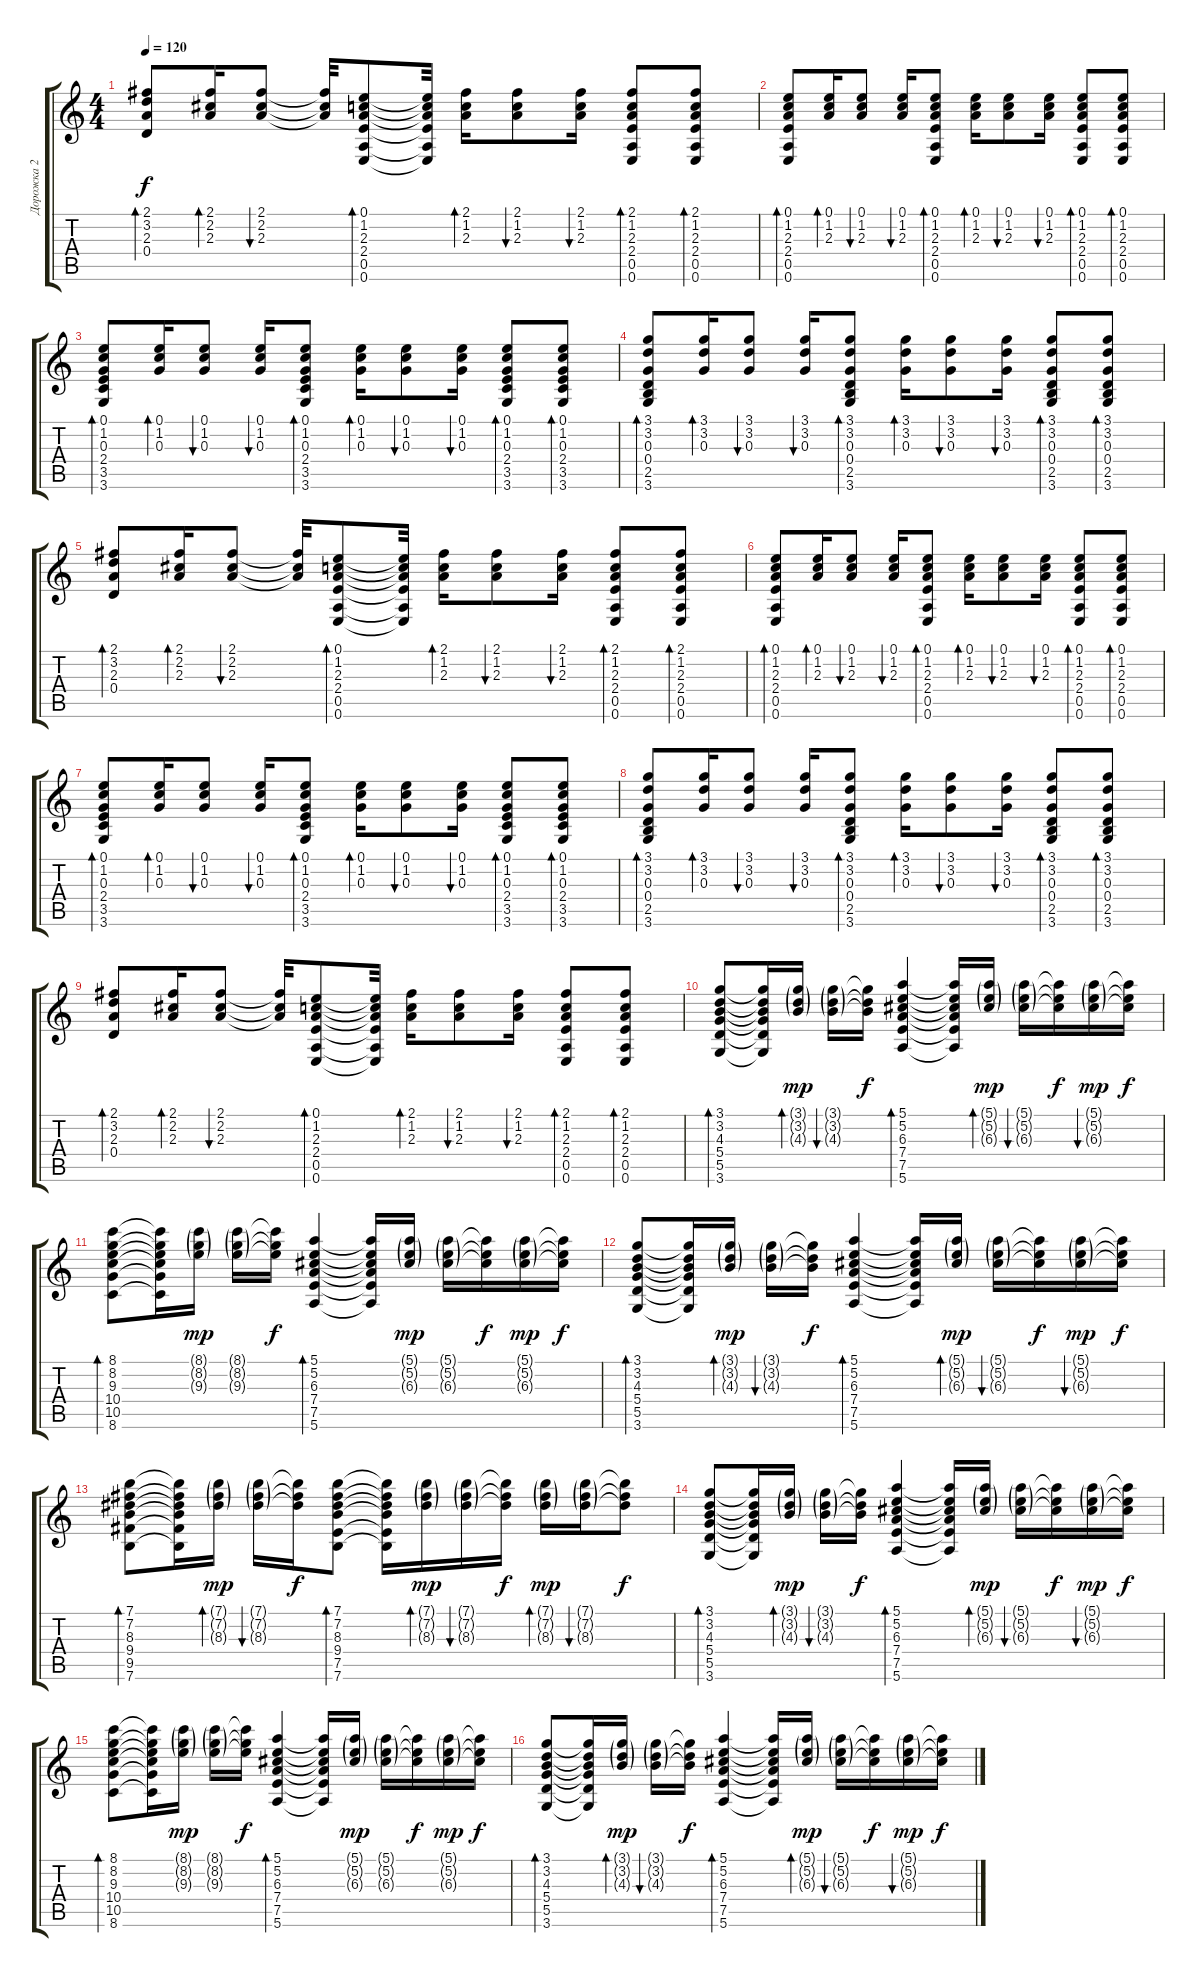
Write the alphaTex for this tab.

\track ("Дорожка 2" "Дорожка 2") {instrument acousticguitarsteel}
\staff {score tabs}
\tuning (E4 B3 G3 D3 A2 E2) {hide}
\ts (4 4)
\tempo 120
\clef g2
\ks c
(2.1 3.2 2.3 0.4).8{bd 60 dy f} (2.1 2.2 2.3).16{bd 60} (2.1 2.2 2.3).8{bu 60} (2.1{t} 2.2{t} 2.3{t}).32 (0.1 1.2 2.3 2.4 0.5 0.6).8{bd 60} (0.1{t} 1.2{t} 2.3{t} 2.4{t} 0.5{t} 0.6{t}).32 (2.1 1.2 2.3).16{bd 60} (2.1 1.2 2.3).8{bu 60} (2.1 1.2 2.3).16{bu 60} (2.1 1.2 2.3 2.4 0.5 0.6).8{bd 60} (2.1 1.2 2.3 2.4 0.5 0.6).8{bd 60} |
(0.1 1.2 2.3 2.4 0.5 0.6).8{bd 60} (0.1 1.2 2.3).16{bd 60} (0.1 1.2 2.3).8{bu 60} (0.1 1.2 2.3).16{bu 60} (0.1 1.2 2.3 2.4 0.5 0.6).8{bd 60} (0.1 1.2 2.3).16{bd 60} (0.1 1.2 2.3).8{bu 60} (0.1 1.2 2.3).16{bu 60} (0.1 1.2 2.3 2.4 0.5 0.6).8{bd 60} (0.1 1.2 2.3 2.4 0.5 0.6).8{bd 60} |
(0.1 1.2 0.3 2.4 3.5 3.6).8{bd 60} (0.1 1.2 0.3).16{bd 60} (0.1 1.2 0.3).8{bu 60} (0.1 1.2 0.3).16{bu 60} (0.1 1.2 0.3 2.4 3.5 3.6).8{bd 60} (0.1 1.2 0.3).16{bd 60} (0.1 1.2 0.3).8{bu 60} (0.1 1.2 0.3).16{bu 60} (0.1 1.2 0.3 2.4 3.5 3.6).8{bd 60} (0.1 1.2 0.3 2.4 3.5 3.6).8{bd 60} |
(3.1 3.2 0.3 0.4 2.5 3.6).8{bd 60} (3.1 3.2 0.3).16{bd 60} (3.1 3.2 0.3).8{bu 60} (3.1 3.2 0.3).16{bu 60} (3.1 3.2 0.3 0.4 2.5 3.6).8{bd 60} (3.1 3.2 0.3).16{bd 60} (3.1 3.2 0.3).8{bu 60} (3.1 3.2 0.3).16{bu 60} (3.1 3.2 0.3 0.4 2.5 3.6).8{bd 60} (3.1 3.2 0.3 0.4 2.5 3.6).8{bd 60} |
(2.1 3.2 2.3 0.4).8{bd 60} (2.1 2.2 2.3).16{bd 60} (2.1 2.2 2.3).8{bu 60} (2.1{t} 2.2{t} 2.3{t}).32 (0.1 1.2 2.3 2.4 0.5 0.6).8{bd 60} (0.1{t} 1.2{t} 2.3{t} 2.4{t} 0.5{t} 0.6{t}).32 (2.1 1.2 2.3).16{bd 60} (2.1 1.2 2.3).8{bu 60} (2.1 1.2 2.3).16{bu 60} (2.1 1.2 2.3 2.4 0.5 0.6).8{bd 60} (2.1 1.2 2.3 2.4 0.5 0.6).8{bd 60} |
(0.1 1.2 2.3 2.4 0.5 0.6).8{bd 60} (0.1 1.2 2.3).16{bd 60} (0.1 1.2 2.3).8{bu 60} (0.1 1.2 2.3).16{bu 60} (0.1 1.2 2.3 2.4 0.5 0.6).8{bd 60} (0.1 1.2 2.3).16{bd 60} (0.1 1.2 2.3).8{bu 60} (0.1 1.2 2.3).16{bu 60} (0.1 1.2 2.3 2.4 0.5 0.6).8{bd 60} (0.1 1.2 2.3 2.4 0.5 0.6).8{bd 60} |
(0.1 1.2 0.3 2.4 3.5 3.6).8{bd 60} (0.1 1.2 0.3).16{bd 60} (0.1 1.2 0.3).8{bu 60} (0.1 1.2 0.3).16{bu 60} (0.1 1.2 0.3 2.4 3.5 3.6).8{bd 60} (0.1 1.2 0.3).16{bd 60} (0.1 1.2 0.3).8{bu 60} (0.1 1.2 0.3).16{bu 60} (0.1 1.2 0.3 2.4 3.5 3.6).8{bd 60} (0.1 1.2 0.3 2.4 3.5 3.6).8{bd 60} |
(3.1 3.2 0.3 0.4 2.5 3.6).8{bd 60} (3.1 3.2 0.3).16{bd 60} (3.1 3.2 0.3).8{bu 60} (3.1 3.2 0.3).16{bu 60} (3.1 3.2 0.3 0.4 2.5 3.6).8{bd 60} (3.1 3.2 0.3).16{bd 60} (3.1 3.2 0.3).8{bu 60} (3.1 3.2 0.3).16{bu 60} (3.1 3.2 0.3 0.4 2.5 3.6).8{bd 60} (3.1 3.2 0.3 0.4 2.5 3.6).8{bd 60} |
(2.1 3.2 2.3 0.4).8{bd 60} (2.1 2.2 2.3).16{bd 60} (2.1 2.2 2.3).8{bu 60} (2.1{t} 2.2{t} 2.3{t}).32 (0.1 1.2 2.3 2.4 0.5 0.6).8{bd 60} (0.1{t} 1.2{t} 2.3{t} 2.4{t} 0.5{t} 0.6{t}).32 (2.1 1.2 2.3).16{bd 60} (2.1 1.2 2.3).8{bu 60} (2.1 1.2 2.3).16{bu 60} (2.1 1.2 2.3 2.4 0.5 0.6).8{bd 60} (2.1 1.2 2.3 2.4 0.5 0.6).8{bd 60} |
(3.1 3.2 4.3 5.4 5.5 3.6).8{bd 30 volume 11} (3.1{t} 3.2{t} 4.3{t} 5.4{t} 5.5{t} 3.6{t}).16 (3.1{g} 3.2{g} 4.3{g}).16{bd 30 dy mp} (3.1{g} 3.2{g} 4.3{g}).16{bu 30} (3.1{t} 3.2{t} 4.3{t}).16{dy f} (5.1 5.2 6.3 7.4 7.5 5.6).4{bd 30} (5.1{t} 5.2{t} 6.3{t} 7.4{t} 7.5{t} 5.6{t}).16 (5.1{g} 5.2{g} 6.3{g}).16{bd 30 dy mp} (5.1{g} 5.2{g} 6.3{g}).16{bu 30} (5.1{t} 5.2{t} 6.3{t}).16{dy f} (5.1{g} 5.2{g} 6.3{g}).16{bu 30 dy mp} (5.1{t} 5.2{t} 6.3{t}).16{dy f} |
(8.1 8.2 9.3 10.4 10.5 8.6).8{bd 30} (8.1{t} 8.2{t} 9.3{t} 10.4{t} 10.5{t} 8.6{t}).16 (8.1{g} 8.2{g} 9.3{g}).16{dy mp} (8.1{g} 8.2{g} 9.3{g}).16 (8.1{t} 8.2{t} 9.3{t}).16{dy f} (5.1 5.2 6.3 7.4 7.5 5.6).4{bd 30} (5.1{t} 5.2{t} 6.3{t} 7.4{t} 7.5{t} 5.6{t}).16 (5.1{g} 5.2{g} 6.3{g}).16{dy mp} (5.1{g} 5.2{g} 6.3{g}).16 (5.1{t} 5.2{t} 6.3{t}).16{dy f} (5.1{g} 5.2{g} 6.3{g}).16{dy mp} (5.1{t} 5.2{t} 6.3{t}).16{dy f} |
(3.1 3.2 4.3 5.4 5.5 3.6).8{bd 30} (3.1{t} 3.2{t} 4.3{t} 5.4{t} 5.5{t} 3.6{t}).16 (3.1{g} 3.2{g} 4.3{g}).16{bd 30 dy mp} (3.1{g} 3.2{g} 4.3{g}).16{bu 30} (3.1{t} 3.2{t} 4.3{t}).16{dy f} (5.1 5.2 6.3 7.4 7.5 5.6).4{bd 30} (5.1{t} 5.2{t} 6.3{t} 7.4{t} 7.5{t} 5.6{t}).16 (5.1{g} 5.2{g} 6.3{g}).16{bd 30 dy mp} (5.1{g} 5.2{g} 6.3{g}).16{bu 30} (5.1{t} 5.2{t} 6.3{t}).16{dy f} (5.1{g} 5.2{g} 6.3{g}).16{bu 30 dy mp} (5.1{t} 5.2{t} 6.3{t}).16{dy f} |
(7.1 7.2 8.3 9.4 9.5 7.6).8{bd 30} (7.1{t} 7.2{t} 8.3{t} 9.4{t} 9.5{t} 7.6{t}).16 (7.1{g} 7.2{g} 8.3{g}).16{bd 30 dy mp} (7.1{g} 7.2{g} 8.3{g}).16{bu 30} (7.1{t} 7.2{t} 8.3{t}).16{dy f} (7.1 7.2 8.3 9.4 7.5 7.6).8{bd 30} (7.1{t} 7.2{t} 8.3{t} 9.4{t} 7.5{t} 7.6{t}).16 (7.1{g} 7.2{g} 8.3{g}).16{bd 30 dy mp} (7.1{g} 7.2{g} 8.3{g}).16{bu 30} (7.1{t} 7.2{t} 8.3{t}).16{dy f} (7.1{g} 7.2{g} 8.3{g}).16{bd 30 dy mp} (7.1{g} 7.2{g} 8.3{g}).16{bu 30} (7.1{t} 7.2{t} 8.3{t}).8{dy f} |
(3.1 3.2 4.3 5.4 5.5 3.6).8{bd 30} (3.1{t} 3.2{t} 4.3{t} 5.4{t} 5.5{t} 3.6{t}).16 (3.1{g} 3.2{g} 4.3{g}).16{bd 30 dy mp} (3.1{g} 3.2{g} 4.3{g}).16{bu 30} (3.1{t} 3.2{t} 4.3{t}).16{dy f} (5.1 5.2 6.3 7.4 7.5 5.6).4{bd 30} (5.1{t} 5.2{t} 6.3{t} 7.4{t} 7.5{t} 5.6{t}).16 (5.1{g} 5.2{g} 6.3{g}).16{bd 30 dy mp} (5.1{g} 5.2{g} 6.3{g}).16{bu 30} (5.1{t} 5.2{t} 6.3{t}).16{dy f} (5.1{g} 5.2{g} 6.3{g}).16{bu 30 dy mp} (5.1{t} 5.2{t} 6.3{t}).16{dy f} |
(8.1 8.2 9.3 10.4 10.5 8.6).8{bd 30} (8.1{t} 8.2{t} 9.3{t} 10.4{t} 10.5{t} 8.6{t}).16 (8.1{g} 8.2{g} 9.3{g}).16{dy mp} (8.1{g} 8.2{g} 9.3{g}).16 (8.1{t} 8.2{t} 9.3{t}).16{dy f} (5.1 5.2 6.3 7.4 7.5 5.6).4{bd 30} (5.1{t} 5.2{t} 6.3{t} 7.4{t} 7.5{t} 5.6{t}).16 (5.1{g} 5.2{g} 6.3{g}).16{dy mp} (5.1{g} 5.2{g} 6.3{g}).16 (5.1{t} 5.2{t} 6.3{t}).16{dy f} (5.1{g} 5.2{g} 6.3{g}).16{dy mp} (5.1{t} 5.2{t} 6.3{t}).16{dy f} |
(3.1 3.2 4.3 5.4 5.5 3.6).8{bd 30} (3.1{t} 3.2{t} 4.3{t} 5.4{t} 5.5{t} 3.6{t}).16 (3.1{g} 3.2{g} 4.3{g}).16{bd 30 dy mp} (3.1{g} 3.2{g} 4.3{g}).16{bu 30} (3.1{t} 3.2{t} 4.3{t}).16{dy f} (5.1 5.2 6.3 7.4 7.5 5.6).4{bd 30} (5.1{t} 5.2{t} 6.3{t} 7.4{t} 7.5{t} 5.6{t}).16 (5.1{g} 5.2{g} 6.3{g}).16{bd 30 dy mp} (5.1{g} 5.2{g} 6.3{g}).16{bu 30} (5.1{t} 5.2{t} 6.3{t}).16{dy f} (5.1{g} 5.2{g} 6.3{g}).16{bu 30 dy mp} (5.1{t} 5.2{t} 6.3{t}).16{dy f}
